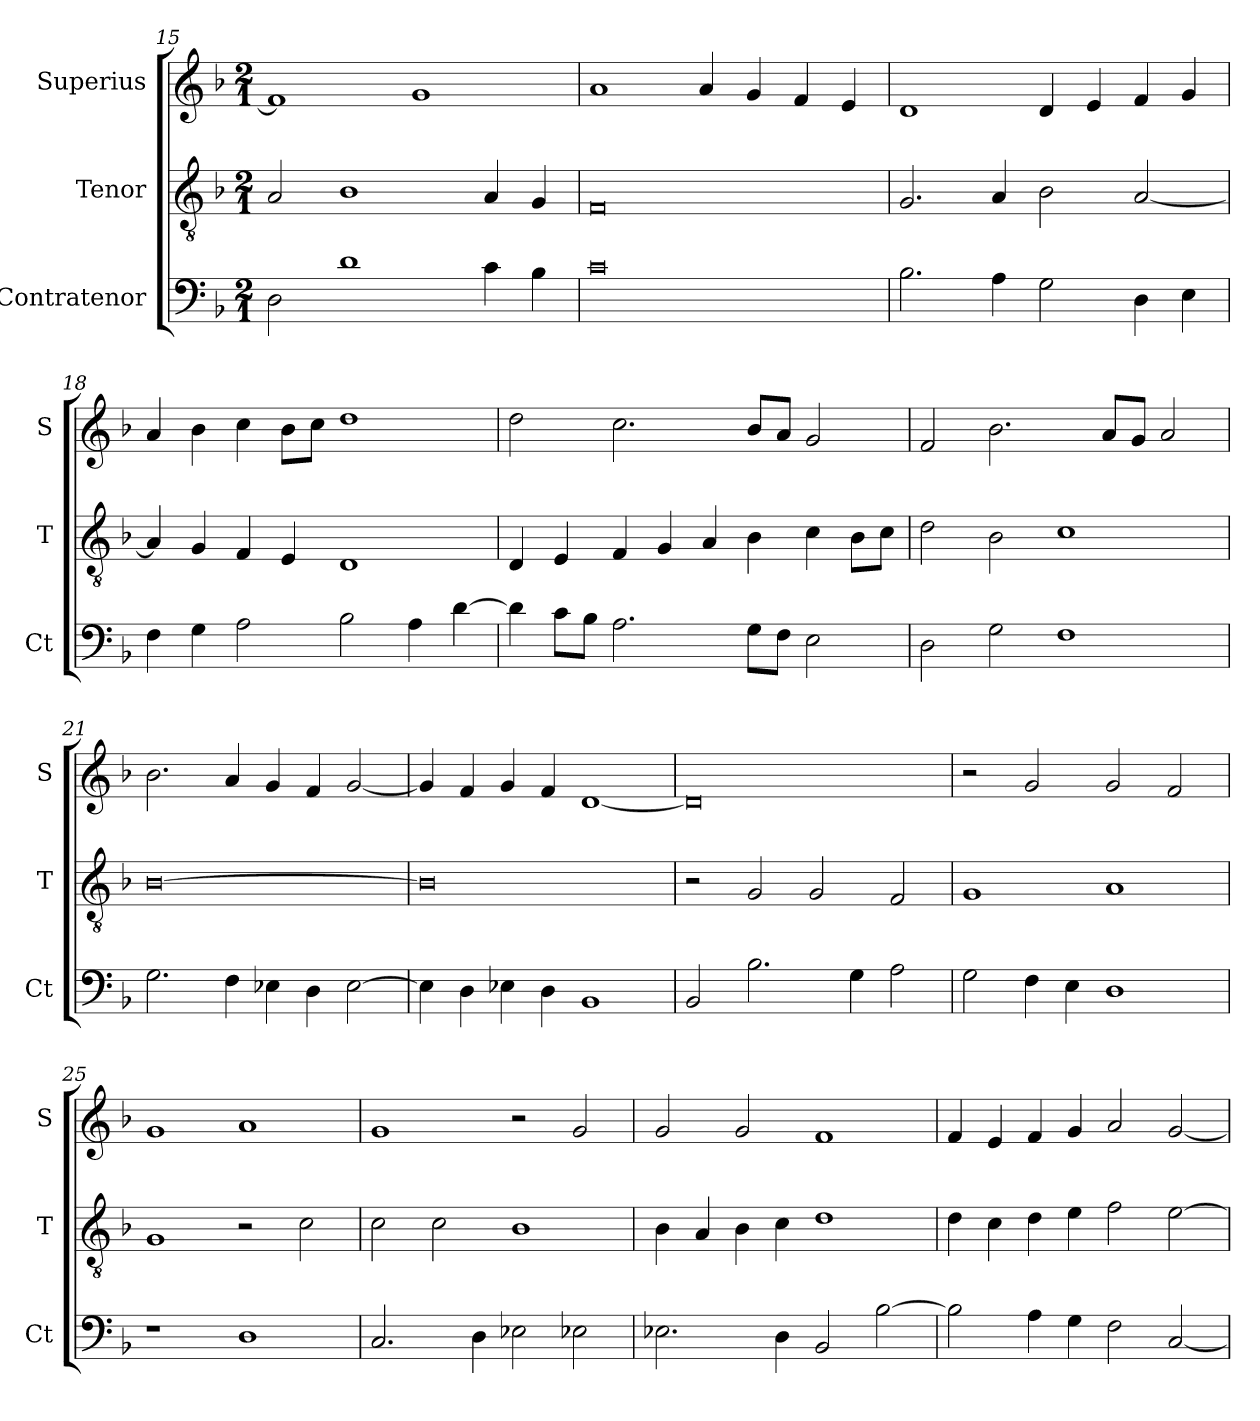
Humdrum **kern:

**kern	**kern	**kern
*part3	*part2	*part1
*staff3	*staff2	*staff1
*I"Contratenor	*I"Tenor	*I"Superius
*I'Ct	*I'T	*I'S
*clefF4	*clefGv2	*clefG2
*k[b-]	*k[b-]	*k[b-]
*M2/1	*M2/1	*M2/1
=15	=15	=15
2D\	2A/	1f]
1d	1B-	.
.	.	1g
4c\	4A/	.
4B-\	4G/	.
=16	=16	=16
0c	0F	1a
.	.	4a/
.	.	4g/
.	.	4f/
.	.	4e/
=17	=17	=17
2.B-\	2.G/	1d
4A\	4A/	.
2G\	2B-\	4d/
.	.	4e/
4D\	[2A/	4f/
4E\	.	4g/
=18	=18	=18
4F\	4A/]	4a/
4G\	4G/	4b-\
2A\	4F/	4cc\
.	4E/	8b-\L
.	.	8cc\J
2B-\	1D	1dd
4A\	.	.
[4d\	.	.
=19	=19	=19
4d\]	4D/	2dd\
8c\L	4E/	.
8B-\J	.	.
2.A\	4F/	2.cc\
.	4G/	.
.	4A/	.
8G\L	4B-\	8b-/L
8F\J	.	8a/J
2E\	4c\	2g/
.	8B-\L	.
.	8c\J	.
=20	=20	=20
2D\	2d\	2f/
2G\	2B-\	2.b-\
1F	1c	.
.	.	8a/L
.	.	8g/J
.	.	2a/
=21	=21	=21
2.G\	[0B-	2.b-\
4F\	.	4a/
4E-X\	.	4g/
4D\	.	4f/
[2E-\	.	[2g/
=22	=22	=22
4E-\]	0B-]	4g/]
4D\	.	4f/
4E-X\	.	4g/
4D\	.	4f/
1BB-	.	[1d
=23	=23	=23
2BB-/	2r	0d]
2.B-\	2G/	.
.	2G/	.
4G\	.	.
2A\	2F/	.
=24	=24	=24
2G\	1G	2r
4F\	.	2g/
4E\	.	.
1D	1A	2g/
.	.	2f/
=25	=25	=25
1r	1G	1g
1D	2r	1a
.	2c\	.
=26	=26	=26
2.C/	2c\	1g
.	2c\	.
4D\	.	.
2E-X\	1B-	2r
2E-X\	.	2g/
=27	=27	=27
2.E-X\	4B-\	2g/
.	4A/	.
.	4B-\	2g/
4D\	4c\	.
2BB-/	1d	1f
[2B-\	.	.
=28	=28	=28
2B-\]	4d\	4f/
.	4c\	4e/
4A\	4d\	4f/
4G\	4e\	4g/
2F\	2f\	2a/
[2C/	[2e\	[2g/
=	=	=
*-	*-	*-
